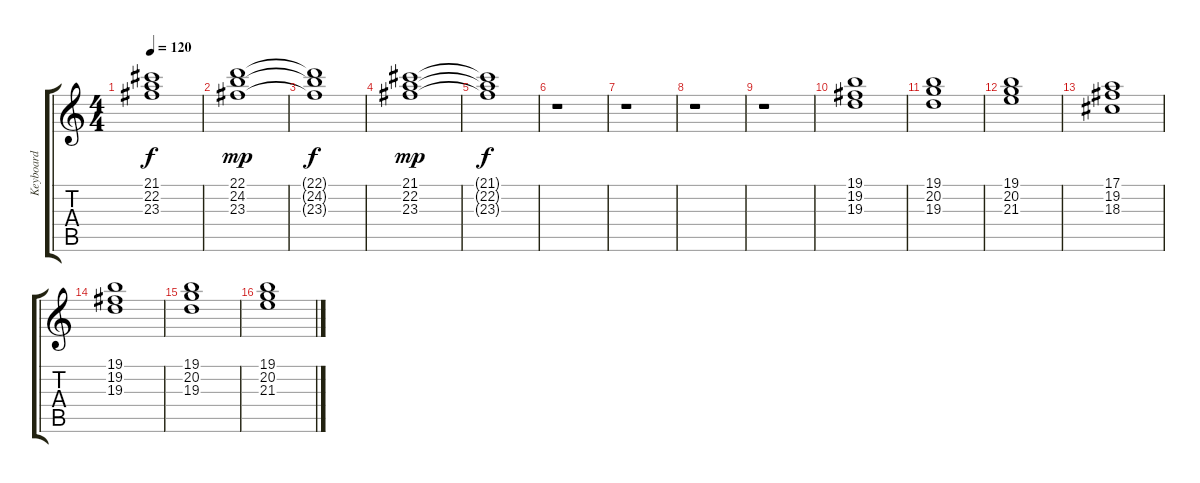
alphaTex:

\track ("Keyboard" "Keyboard") {instrument percussiveorgan}
\staff {score tabs}
\tuning (E4 B3 G3 D3 A2 E2) {hide}
\ts (4 4)
\tempo 120
\clef g2
\ks c
(21.1{t} 22.2{t} 23.3{t}).1{dy f} |
(22.1 24.2 23.3).1{dy mp} |
(22.1{t} 24.2{t} 23.3{t}).1{dy f} |
(21.1 22.2 23.3).1{dy mp} |
(21.1{t} 22.2{t} 23.3{t}).1{dy f} |
r.1 |
r.1 |
r.1 |
r.1 |
(19.1 19.2 19.3).1 |
(19.1 20.2 19.3).1 |
(19.1 20.2 21.3).1 |
(17.1 19.2 18.3).1 |
(19.1 19.2 19.3).1 |
(19.1 20.2 19.3).1 |
(19.1 20.2 21.3).1
